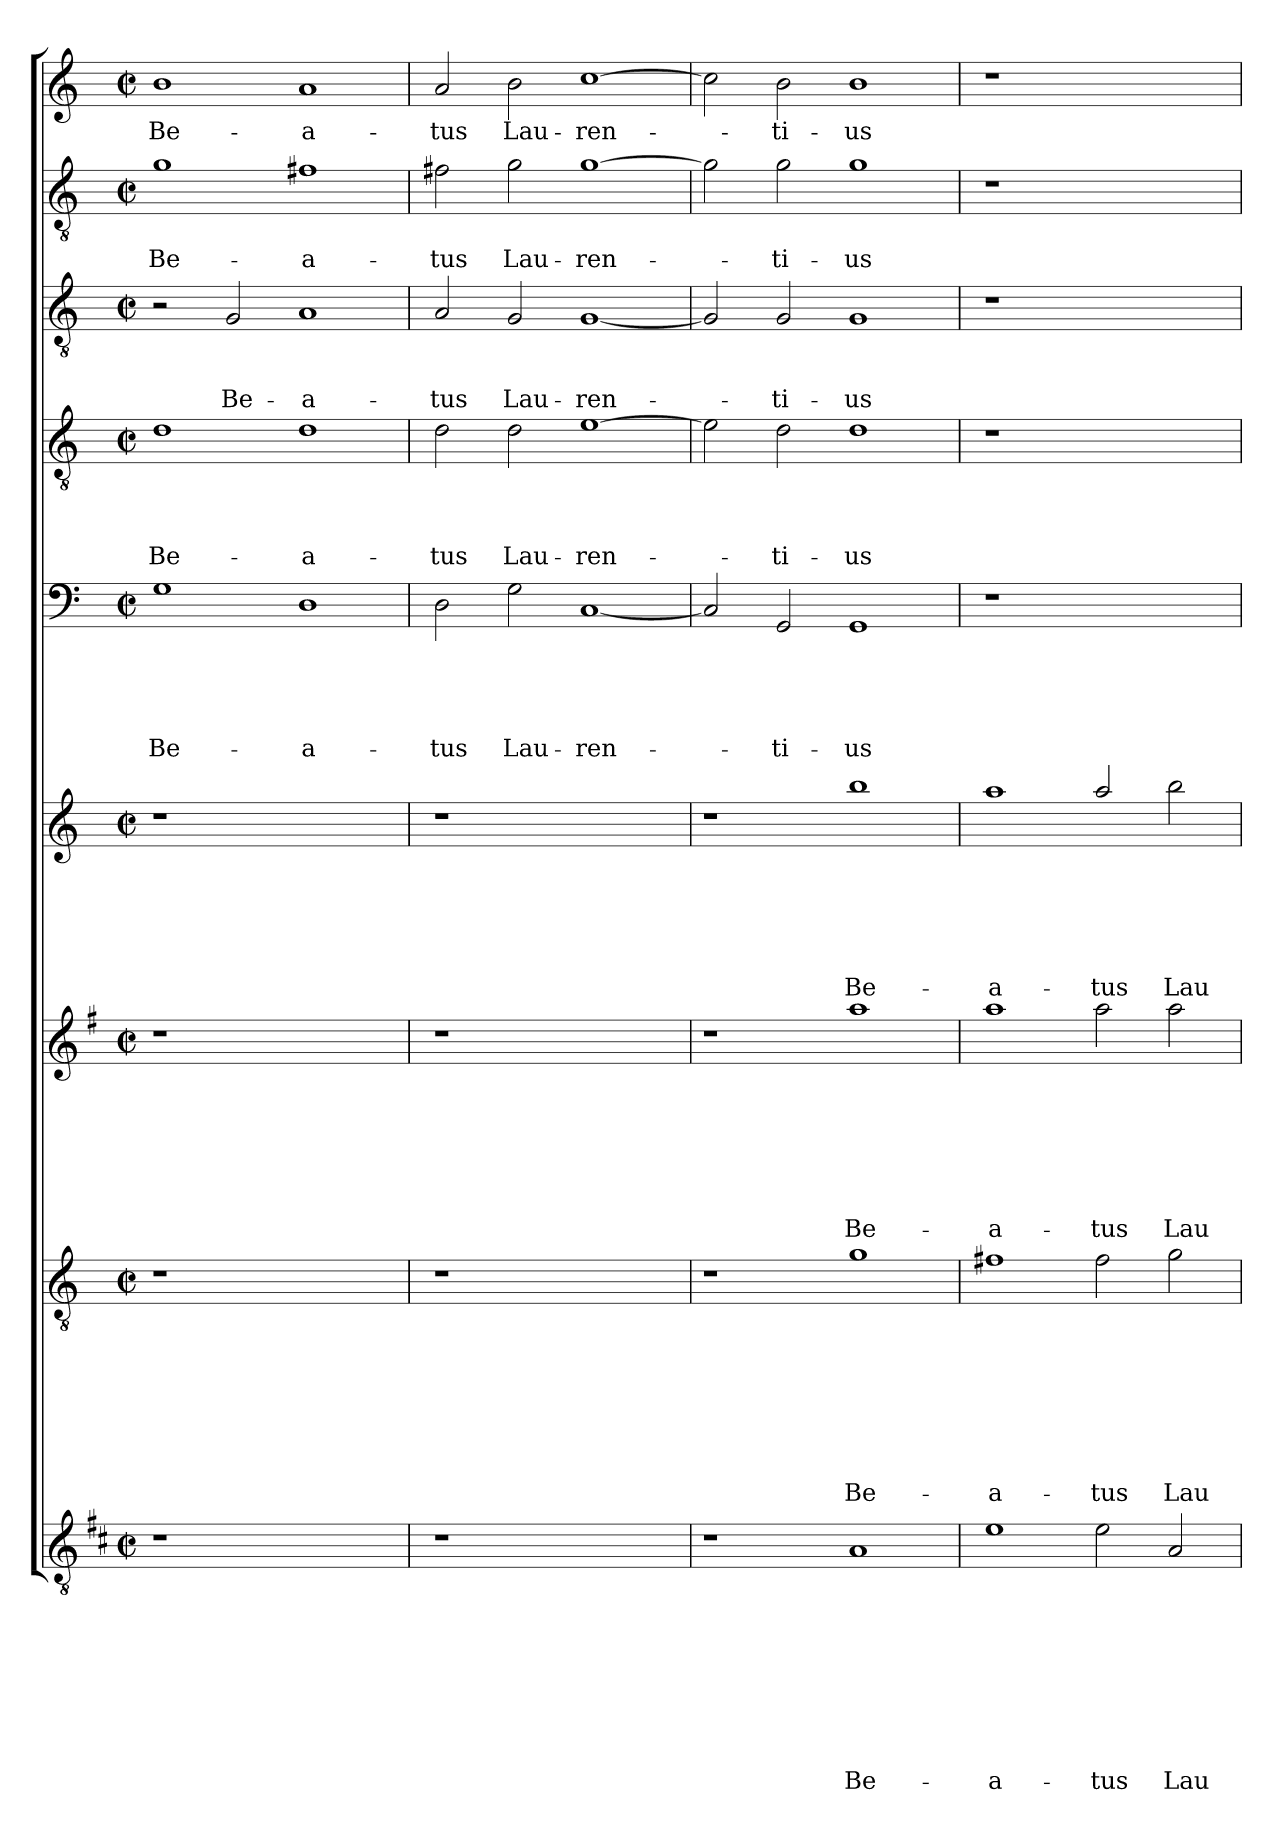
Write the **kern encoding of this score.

**kern	**text	**text	**text	**text	**text	**text	**text	**text	**text	**kern	**text	**text	**text	**text	**text	**text	**text	**text	**kern	**text	**text	**text	**text	**text	**text	**text	**kern	**text	**text	**text	**text	**text	**text	**kern	**text	**text	**text	**text	**text	**kern	**text	**text	**text	**text	**kern	**text	**text	**text	**kern	**text	**text	**kern	**text
*part9	*part9	*part9	*part9	*part9	*part9	*part9	*part9	*part9	*part9	*part8	*part8	*part8	*part8	*part8	*part8	*part8	*part8	*part8	*part7	*part7	*part7	*part7	*part7	*part7	*part7	*part7	*part6	*part6	*part6	*part6	*part6	*part6	*part6	*part5	*part5	*part5	*part5	*part5	*part5	*part4	*part4	*part4	*part4	*part4	*part3	*part3	*part3	*part3	*part2	*part2	*part2	*part1	*part1
*staff9	*staff9	*staff9	*staff9	*staff9	*staff9	*staff9	*staff9	*staff9	*staff9	*staff8	*staff8	*staff8	*staff8	*staff8	*staff8	*staff8	*staff8	*staff8	*staff7	*staff7	*staff7	*staff7	*staff7	*staff7	*staff7	*staff7	*staff6	*staff6	*staff6	*staff6	*staff6	*staff6	*staff6	*staff5	*staff5	*staff5	*staff5	*staff5	*staff5	*staff4	*staff4	*staff4	*staff4	*staff4	*staff3	*staff3	*staff3	*staff3	*staff2	*staff2	*staff2	*staff1	*staff1
*clefGv2	*	*	*	*	*	*	*	*	*	*clefGv2	*	*	*	*	*	*	*	*	*clefG2	*	*	*	*	*	*	*	*clefG2	*	*	*	*	*	*	*clefF4	*	*	*	*	*	*clefGv2	*	*	*	*	*clefGv2	*	*	*	*clefGv2	*	*	*clefG2	*
*ITrd1c2	*	*	*	*	*	*	*	*	*	*	*	*	*	*	*	*	*	*	*ITrd4c7	*	*	*	*	*	*	*	*ITrd8c14	*	*	*	*	*	*	*	*	*	*	*	*	*	*	*	*	*	*	*	*	*	*	*	*	*	*
*k[]	*	*	*	*	*	*	*	*	*	*k[]	*	*	*	*	*	*	*	*	*k[]	*	*	*	*	*	*	*	*k[]	*	*	*	*	*	*	*k[]	*	*	*	*	*	*k[]	*	*	*	*	*k[]	*	*	*	*k[]	*	*	*k[]	*
*C:	*	*	*	*	*	*	*	*	*	*C:	*	*	*	*	*	*	*	*	*C:	*	*	*	*	*	*	*	*C:	*	*	*	*	*	*	*C:	*	*	*	*	*	*C:	*	*	*	*	*C:	*	*	*	*C:	*	*	*C:	*
*M2/2	*	*	*	*	*	*	*	*	*	*M2/2	*	*	*	*	*	*	*	*	*M2/2	*	*	*	*	*	*	*	*M2/2	*	*	*	*	*	*	*M2/2	*	*	*	*	*	*M2/2	*	*	*	*	*M2/2	*	*	*	*M2/2	*	*	*M2/2	*
*met(c|)	*	*	*	*	*	*	*	*	*	*met(c|)	*	*	*	*	*	*	*	*	*met(c|)	*	*	*	*	*	*	*	*met(c|)	*	*	*	*	*	*	*met(c|)	*	*	*	*	*	*met(c|)	*	*	*	*	*met(c|)	*	*	*	*met(c|)	*	*	*met(c|)	*
=1	=1	=1	=1	=1	=1	=1	=1	=1	=1	=1	=1	=1	=1	=1	=1	=1	=1	=1	=1	=1	=1	=1	=1	=1	=1	=1	=1	=1	=1	=1	=1	=1	=1	=1	=1	=1	=1	=1	=1	=1	=1	=1	=1	=1	=1	=1	=1	=1	=1	=1	=1	=1	=1
!	!	!	!	!	!	!	!	!	!	!	!	!	!	!	!	!	!	!	!	!	!	!	!	!	!	!	!	!	!	!	!	!	!	!	!	!	!	!	!LO:LY:b	!	!	!	!	!LO:LY:b	!	!	!	!	!	!	!LO:LY:b	!	!LO:LY:b
1r	.	.	.	.	.	.	.	.	.	1r	.	.	.	.	.	.	.	.	1r	.	.	.	.	.	.	.	1r	.	.	.	.	.	.	1G	.	.	.	.	Be-	1d	.	.	.	Be-	2r	.	.	.	1g	.	Be-	1b	Be-
!	!	!	!	!	!	!	!	!	!	!	!	!	!	!	!	!	!	!	!	!	!	!	!	!	!	!	!	!	!	!	!	!	!	!	!	!	!	!	!	!	!	!	!	!	!	!	!	!LO:LY:b	!	!	!	!	!
.	.	.	.	.	.	.	.	.	.	.	.	.	.	.	.	.	.	.	.	.	.	.	.	.	.	.	.	.	.	.	.	.	.	.	.	.	.	.	.	.	.	.	.	.	2G/	.	.	Be-	.	.	.	.	.
!	!	!	!	!	!	!	!	!	!	!	!	!	!	!	!	!	!	!	!	!	!	!	!	!	!	!	!	!	!	!	!	!	!	!	!	!	!	!	!LO:LY:b	!	!	!	!	!LO:LY:b	!	!	!	!LO:LY:b	!	!	!LO:LY:b	!	!LO:LY:b
1ryy	.	.	.	.	.	.	.	.	.	1ryy	.	.	.	.	.	.	.	.	1ryy	.	.	.	.	.	.	.	1ryy	.	.	.	.	.	.	1D	.	.	.	.	-a-	1d	.	.	.	-a-	1A	.	.	-a-	1f#X	.	-a-	1a	-a-
=2	=2	=2	=2	=2	=2	=2	=2	=2	=2	=2	=2	=2	=2	=2	=2	=2	=2	=2	=2	=2	=2	=2	=2	=2	=2	=2	=2	=2	=2	=2	=2	=2	=2	=2	=2	=2	=2	=2	=2	=2	=2	=2	=2	=2	=2	=2	=2	=2	=2	=2	=2	=2	=2
!	!	!	!	!	!	!	!	!	!	!	!	!	!	!	!	!	!	!	!	!	!	!	!	!	!	!	!	!	!	!	!	!	!	!	!	!	!	!	!LO:LY:b	!	!	!	!	!LO:LY:b	!	!	!	!LO:LY:b	!	!	!LO:LY:b	!	!LO:LY:b
1r	.	.	.	.	.	.	.	.	.	1r	.	.	.	.	.	.	.	.	1r	.	.	.	.	.	.	.	1r	.	.	.	.	.	.	2D\	.	.	.	.	-tus	2d\	.	.	.	-tus	2A/	.	.	-tus	2f#X\	.	-tus	2a/	-tus
!	!	!	!	!	!	!	!	!	!	!	!	!	!	!	!	!	!	!	!	!	!	!	!	!	!	!	!	!	!	!	!	!	!	!	!	!	!	!	!LO:LY:b	!	!	!	!	!LO:LY:b	!	!	!	!LO:LY:b	!	!	!LO:LY:b	!	!LO:LY:b
.	.	.	.	.	.	.	.	.	.	.	.	.	.	.	.	.	.	.	.	.	.	.	.	.	.	.	.	.	.	.	.	.	.	2G\	.	.	.	.	Lau-	2d\	.	.	.	Lau-	2G/	.	.	Lau-	2g\	.	Lau-	2b\	Lau-
!	!	!	!	!	!	!	!	!	!	!	!	!	!	!	!	!	!	!	!	!	!	!	!	!	!	!	!	!	!	!	!	!	!	!	!	!	!	!	!LO:LY:b	!	!	!	!	!LO:LY:b	!	!	!	!LO:LY:b	!	!	!LO:LY:b	!	!LO:LY:b
1ryy	.	.	.	.	.	.	.	.	.	1ryy	.	.	.	.	.	.	.	.	1ryy	.	.	.	.	.	.	.	1ryy	.	.	.	.	.	.	[1C	.	.	.	.	-ren-	[1e	.	.	.	-ren-	[1G	.	.	-ren-	[1g	.	-ren-	[1cc	-ren-
=3	=3	=3	=3	=3	=3	=3	=3	=3	=3	=3	=3	=3	=3	=3	=3	=3	=3	=3	=3	=3	=3	=3	=3	=3	=3	=3	=3	=3	=3	=3	=3	=3	=3	=3	=3	=3	=3	=3	=3	=3	=3	=3	=3	=3	=3	=3	=3	=3	=3	=3	=3	=3	=3
1r	.	.	.	.	.	.	.	.	.	1r	.	.	.	.	.	.	.	.	1r	.	.	.	.	.	.	.	1r	.	.	.	.	.	.	2C/]	.	.	.	.	.	2e\]	.	.	.	.	2G/]	.	.	.	2g\]	.	.	2cc\]	.
!	!	!	!	!	!	!	!	!	!	!	!	!	!	!	!	!	!	!	!	!	!	!	!	!	!	!	!	!	!	!	!	!	!	!	!	!	!	!	!LO:LY:b	!	!	!	!	!LO:LY:b	!	!	!	!LO:LY:b	!	!	!LO:LY:b	!	!LO:LY:b
.	.	.	.	.	.	.	.	.	.	.	.	.	.	.	.	.	.	.	.	.	.	.	.	.	.	.	.	.	.	.	.	.	.	2GG/	.	.	.	.	-ti-	2d\	.	.	.	-ti-	2G/	.	.	-ti-	2g\	.	-ti-	2b\	-ti-
!	!	!	!	!	!	!	!	!	!LO:LY:b	!	!	!	!	!	!	!	!	!LO:LY:b	!	!	!	!	!	!	!	!LO:LY:b	!	!	!	!	!	!	!LO:LY:b	!	!	!	!	!	!LO:LY:b	!	!	!	!	!LO:LY:b	!	!	!	!LO:LY:b	!	!	!LO:LY:b	!	!LO:LY:b
1G	.	.	.	.	.	.	.	.	Be-	1g	.	.	.	.	.	.	.	Be-	1dd	.	.	.	.	.	.	Be-	1b	.	.	.	.	.	Be-	1GG	.	.	.	.	-us	1d	.	.	.	-us	1G	.	.	-us	1g	.	-us	1b	-us
=4	=4	=4	=4	=4	=4	=4	=4	=4	=4	=4	=4	=4	=4	=4	=4	=4	=4	=4	=4	=4	=4	=4	=4	=4	=4	=4	=4	=4	=4	=4	=4	=4	=4	=4	=4	=4	=4	=4	=4	=4	=4	=4	=4	=4	=4	=4	=4	=4	=4	=4	=4	=4	=4
!	!	!	!	!	!	!	!	!	!LO:LY:b	!	!	!	!	!	!	!	!	!LO:LY:b	!	!	!	!	!	!	!	!LO:LY:b	!	!	!	!	!	!	!LO:LY:b	!	!	!	!	!	!	!	!	!	!	!	!	!	!	!	!	!	!	!	!
1d	.	.	.	.	.	.	.	.	-a-	1f#X	.	.	.	.	.	.	.	-a-	1dd	.	.	.	.	.	.	-a-	1a	.	.	.	.	.	-a-	1r	.	.	.	.	.	1r	.	.	.	.	1r	.	.	.	1r	.	.	1r	.
!	!	!	!	!	!	!	!	!	!LO:LY:b	!	!	!	!	!	!	!	!	!LO:LY:b	!	!	!	!	!	!	!	!LO:LY:b	!	!	!	!	!	!	!LO:LY:b	!	!	!	!	!	!	!	!	!	!	!	!	!	!	!	!	!	!	!	!
2d\	.	.	.	.	.	.	.	.	-tus	2f#\	.	.	.	.	.	.	.	-tus	2dd\	.	.	.	.	.	.	-tus	2a/	.	.	.	.	.	-tus	1ryy	.	.	.	.	.	1ryy	.	.	.	.	1ryy	.	.	.	1ryy	.	.	1ryy	.
!	!	!	!	!	!	!	!	!	!LO:LY:b	!	!	!	!	!	!	!	!	!LO:LY:b	!	!	!	!	!	!	!	!LO:LY:b	!	!	!	!	!	!	!LO:LY:b	!	!	!	!	!	!	!	!	!	!	!	!	!	!	!	!	!	!	!	!
2G/	.	.	.	.	.	.	.	.	Lau-	2g\	.	.	.	.	.	.	.	Lau-	2dd\	.	.	.	.	.	.	Lau-	2b\	.	.	.	.	.	Lau-	.	.	.	.	.	.	.	.	.	.	.	.	.	.	.	.	.	.	.	.
=	=	=	=	=	=	=	=	=	=	=	=	=	=	=	=	=	=	=	=	=	=	=	=	=	=	=	=	=	=	=	=	=	=	=	=	=	=	=	=	=	=	=	=	=	=	=	=	=	=	=	=	=	=
*-	*-	*-	*-	*-	*-	*-	*-	*-	*-	*-	*-	*-	*-	*-	*-	*-	*-	*-	*-	*-	*-	*-	*-	*-	*-	*-	*-	*-	*-	*-	*-	*-	*-	*-	*-	*-	*-	*-	*-	*-	*-	*-	*-	*-	*-	*-	*-	*-	*-	*-	*-	*-	*-
